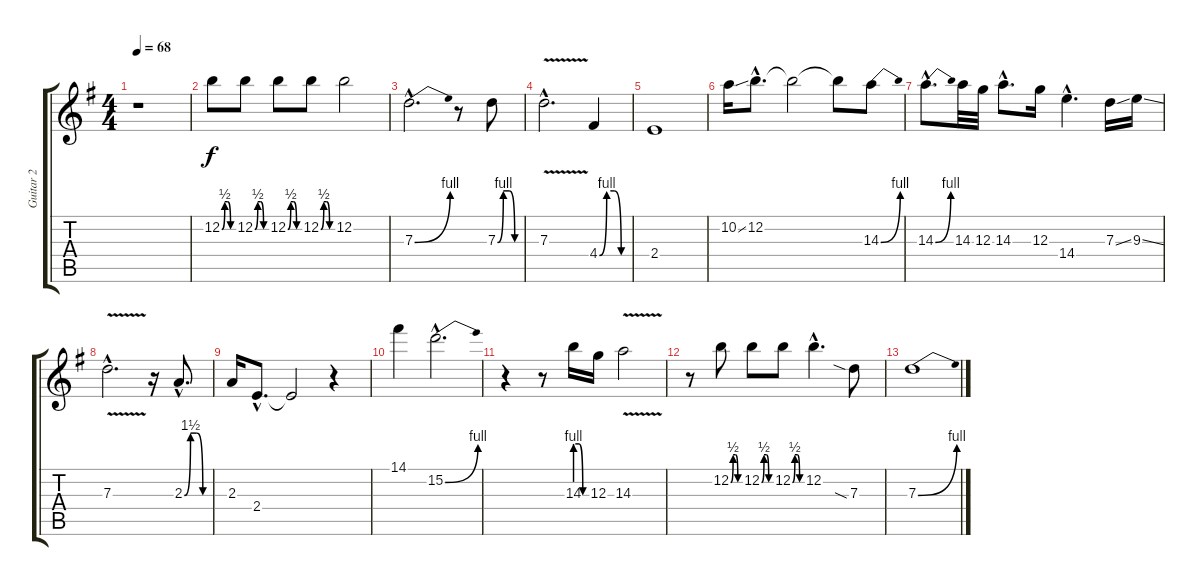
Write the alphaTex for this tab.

\track ("Guitar 2" "Guitar 2") {instrument acousticguitarnylon}
\staff {score tabs}
\tuning (E4 B3 G3 D3 A2 E2) {hide}
\ts (4 4)
\tempo 68
\clef g2
\ks g
r.1{dy f} |
12.2{be (custom 0 0 15 2 30 2 45 0 60 0)}.8 12.2{be (custom 0 0 15 2 30 2 45 0 60 0)}.8 12.2{be (custom 0 0 15 2 30 2 45 0 60 0)}.8 12.2{be (custom 0 0 15 2 30 2 45 0 60 0)}.8 12.2.2 |
7.3{be (bend 0 0 60 4) hac}.2{d} r.8 7.3{be (custom 0 0 15 4 30 4 45 0 60 0)}.8 |
7.3{v hac}.2{d} 4.4{be (custom 0 0 15 4 30 4 45 0 60 0)}.4 |
2.4.1 |
10.2{ss}.16 12.2{hac}.8{d} 12.2{t}.2 12.2{t}.8 14.3{be (bend 0 0 60 4)}.8 |
14.3{be (bend 0 0 60 4) hac}.8{d} 14.3.32 12.3.32 14.3{hac}.8{d} 12.3.16 14.4{hac}.4{d} 7.3{ss}.16 9.3{ss}.16 |
7.3{v hac}.2{d} r.16 2.3{be (custom 0 0 15 6 30 6 45 0 60 0) hac}.8{d} |
2.3.16 2.4{hac}.8{d} 2.4{t}.2 r.4 |
14.1.4 15.2{be (bend 0 0 60 4) hac}.2{d} |
r.4 r.8 14.3{be (custom 0 4 20 4 40 0 60 0)}.16 12.3.16 14.3{v}.2 |
r.8 12.2{be (custom 0 0 15 2 30 2 45 0 60 0)}.8 12.2{be (custom 0 0 15 2 30 2 45 0 60 0)}.8 12.2{be (custom 0 0 15 2 30 2 45 0 60 0)}.8 12.2{hac}.4{d} 7.3{sia}.8 |
7.3{be (bend 0 0 60 4)}.1
